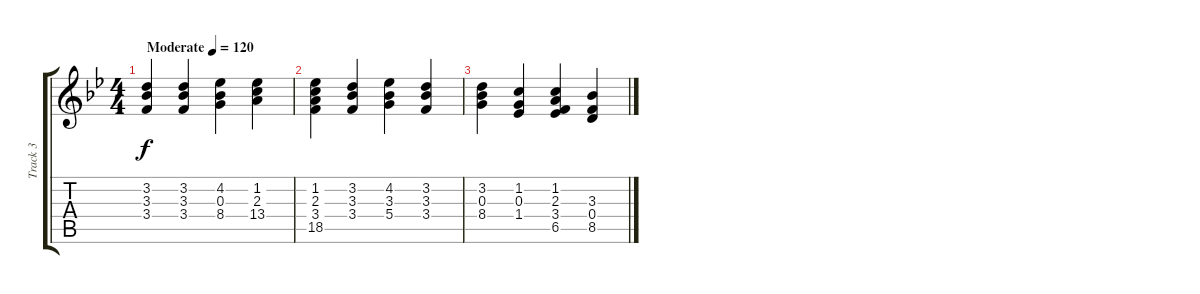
\track ("Track 3" "Track 3") {mute instrument acousticguitarsteel}
\staff {score tabs}
\tuning (E4 B3 G3 D3 A2 E2) {hide}
\ts (4 4)
\tempo (120 "Moderate")
\clef g2
\ks bb
(3.2 3.3 3.4).4{dy f instrument acousticguitarsteel} (3.2 3.3 3.4).4 (4.2 0.3 8.4).4 (1.2 2.3 13.4).4 |
(1.2 2.3 3.4 18.5).4 (3.2 3.3 3.4).4 (4.2 3.3 5.4).4 (3.2 3.3 3.4).4 |
(3.2 0.3 8.4).4 (1.2 0.3 1.4).4 (1.2 2.3 3.4 6.5).4 (3.3 0.4 8.5).4
